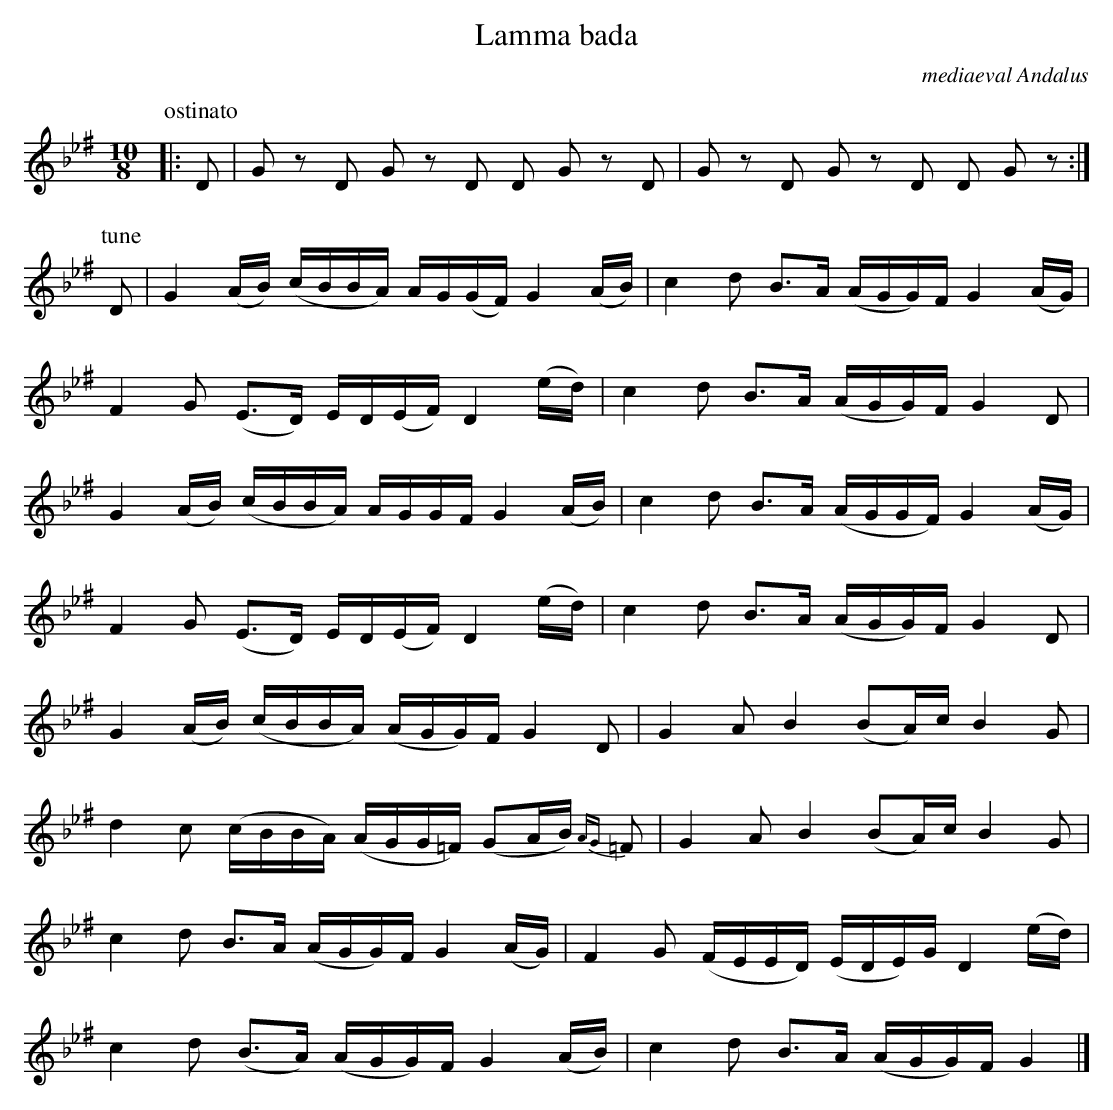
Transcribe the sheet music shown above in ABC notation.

X:1
T:Lamma bada
C:mediaeval Andalus
M:10/8
L:1/16
K:G Minor ^f
P:ostinato
|:D2|G2z2 D2  G2z2    D2 D2   G2 z2      D2 |G2z2 D2  G2z2   D2 D2 G2 z2  :|
P:tune
  D2|G4  (AB) (cBBA)  AG(GF)  G4        (AB)|c4   d2  B3A   (AGG)F G4  (AG)|
     F4   G2  (E3D)   ED(EF)  D4        (ed)|c4   d2  B3A   (AGG)F G4   D2 |
     G4  (AB) (cBBA)  AGGF    G4        (AB)|c4   d2  B3A   (AGGF) G4  (AG)|
     F4   G2  (E3D)   ED(EF)  D4        (ed)|c4   d2  B3A   (AGG)F G4   D2 |
     G4  (AB) (cBBA) (AGG)F   G4         D2 |G4   A2  B4    (B2A)c B4   G2 |
     d4   c2  (cBBA) (AGG=F) (G2AB){AG} =F2 |G4   A2  B4    (B2A)c B4   G2 |
     c4   d2   B3A   (AGG)F   G4        (AG)|F4   G2 (FEED) (EDE)G D4  (ed)|
     c4   d2  (B3A)  (AGG)F   G4        (AB)|c4   d2  B3A   (AGG)F G4     |]
